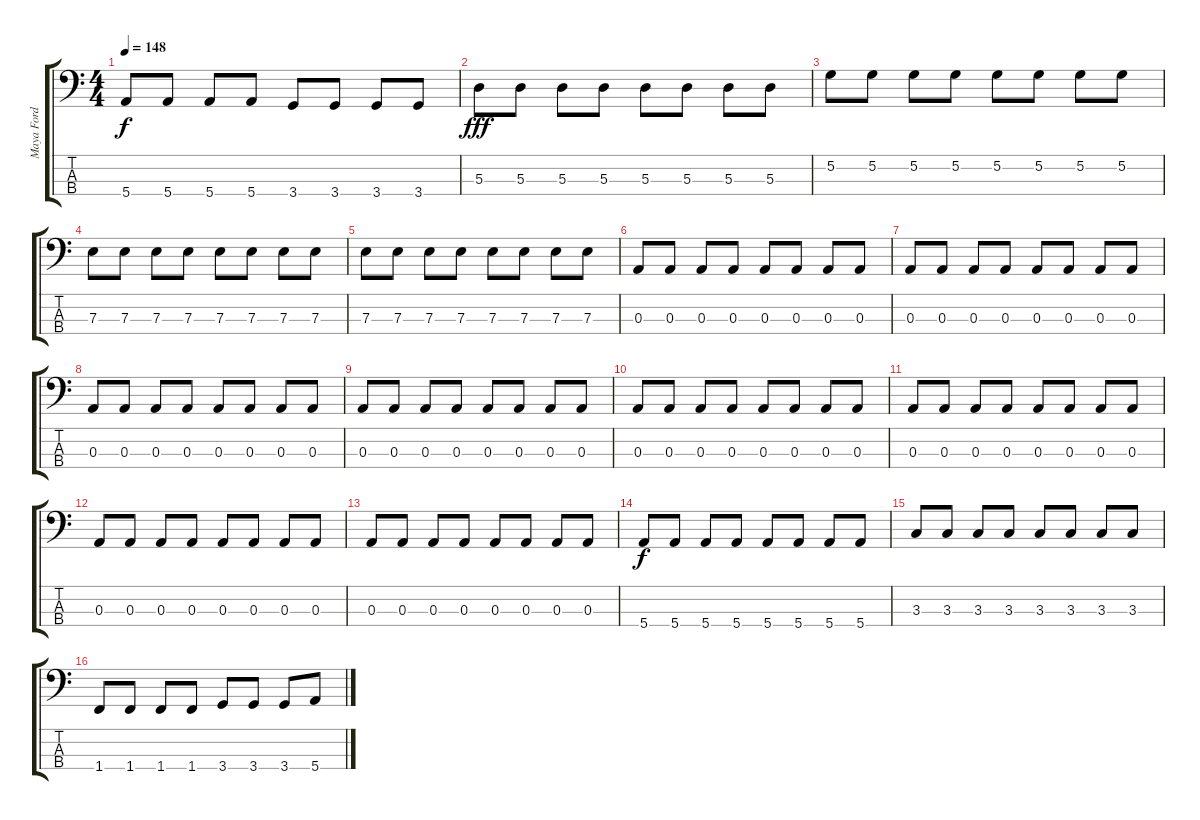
\track ("Maya Ford" "Maya Ford") {instrument electricbassfinger}
\staff {score tabs}
\tuning (G2 D2 A1 E1) {hide}
\ts (4 4)
\tempo 148
\clef f4
\ks c
5.4.8{dy f} 5.4.8 5.4.8 5.4.8 3.4.8 3.4.8 3.4.8 3.4.8 |
5.3.8{dy fff} 5.3.8 5.3.8 5.3.8 5.3.8 5.3.8 5.3.8 5.3.8 |
5.2.8 5.2.8 5.2.8 5.2.8 5.2.8 5.2.8 5.2.8 5.2.8 |
7.3.8 7.3.8 7.3.8 7.3.8 7.3.8 7.3.8 7.3.8 7.3.8 |
7.3.8 7.3.8 7.3.8 7.3.8 7.3.8 7.3.8 7.3.8 7.3.8 |
0.3.8 0.3.8 0.3.8 0.3.8 0.3.8 0.3.8 0.3.8 0.3.8 |
0.3.8 0.3.8 0.3.8 0.3.8 0.3.8 0.3.8 0.3.8 0.3.8 |
0.3.8 0.3.8 0.3.8 0.3.8 0.3.8 0.3.8 0.3.8 0.3.8 |
0.3.8 0.3.8 0.3.8 0.3.8 0.3.8 0.3.8 0.3.8 0.3.8 |
0.3.8 0.3.8 0.3.8 0.3.8 0.3.8 0.3.8 0.3.8 0.3.8 |
0.3.8 0.3.8 0.3.8 0.3.8 0.3.8 0.3.8 0.3.8 0.3.8 |
0.3.8 0.3.8 0.3.8 0.3.8 0.3.8 0.3.8 0.3.8 0.3.8 |
0.3.8 0.3.8 0.3.8 0.3.8 0.3.8 0.3.8 0.3.8 0.3.8 |
5.4.8{dy f} 5.4.8 5.4.8 5.4.8 5.4.8 5.4.8 5.4.8 5.4.8 |
3.3.8 3.3.8 3.3.8 3.3.8 3.3.8 3.3.8 3.3.8 3.3.8 |
1.4.8 1.4.8 1.4.8 1.4.8 3.4.8 3.4.8 3.4.8 5.4.8
